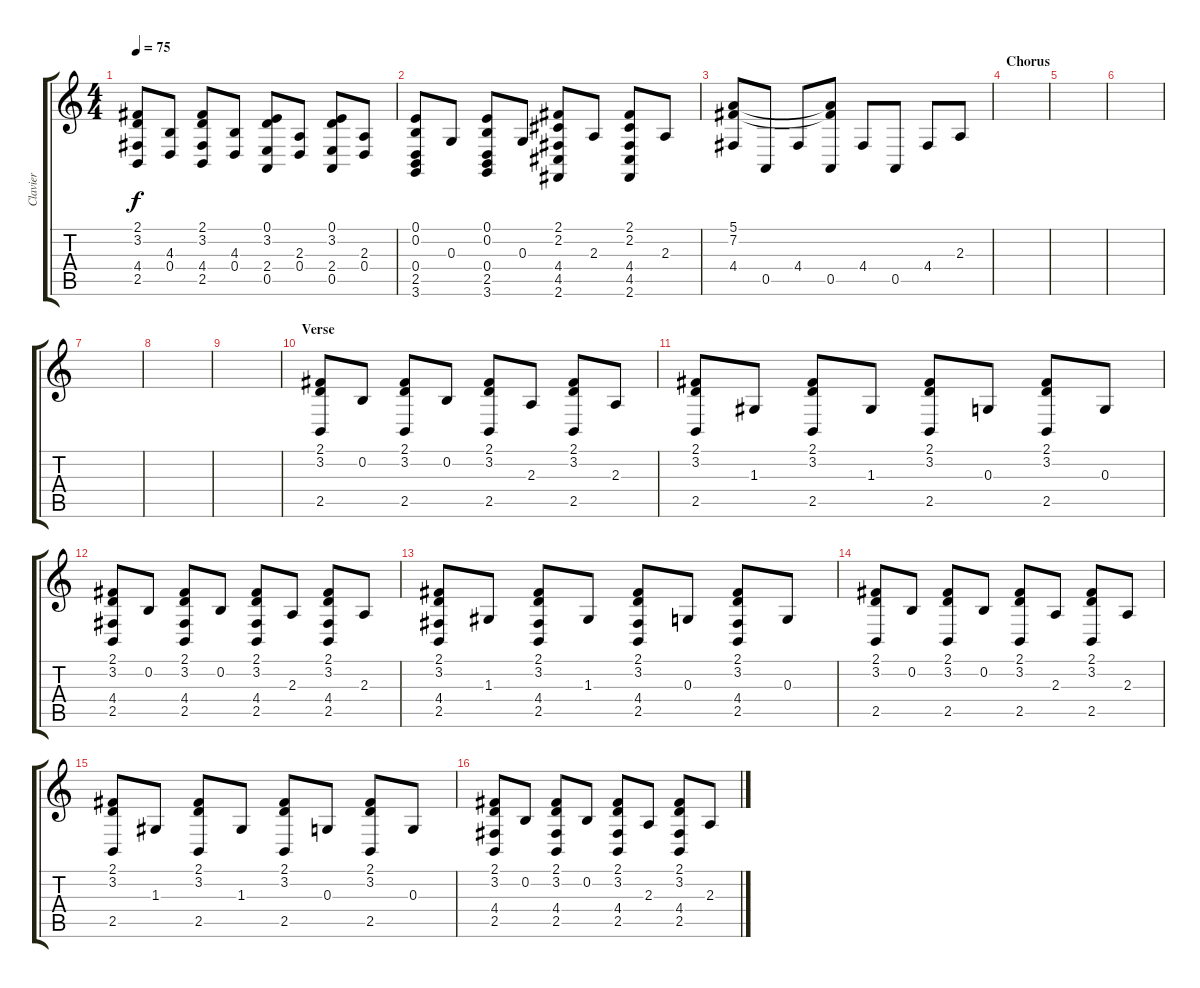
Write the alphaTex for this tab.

\track ("Clavier" "Clavier") {instrument clavinet}
\staff {score tabs}
\tuning (E4 B3 G3 D3 A2 E2) {hide}
\ts (4 4)
\tempo 75
\clef g2
\ks c
(2.1 3.2 4.4 2.5).8{dy f} (4.3 0.4).8 (2.1 3.2 4.4 2.5).8 (4.3 0.4).8 (0.1 3.2 2.4 0.5).8 (2.3 0.4).8 (0.1 3.2 2.4 0.5).8 (2.3 0.4).8 |
(0.1 0.2 0.4 2.5 3.6).8 0.3.8 (0.1 0.2 0.4 2.5 3.6).8 0.3.8 (2.1 2.2 4.4 4.5 2.6).8 2.3.8 (2.1 2.2 4.4 4.5 2.6).8 2.3.8 |
(5.1 7.2 4.4).8 0.5.8 4.4.8 (5.1{t} 7.2{t} 0.5).8 4.4.8 0.5.8 4.4.8 2.3.8 |
\section ("" "Chorus")
|
|
|
|
|
|
\section ("" "Verse")
(2.1 3.2 2.5).8 0.2.8 (2.1 3.2 2.5).8 0.2.8 (2.1 3.2 2.5).8 2.3.8 (2.1 3.2 2.5).8 2.3.8 |
(2.1 3.2 2.5).8 1.3.8 (2.1 3.2 2.5).8 1.3.8 (2.1 3.2 2.5).8 0.3.8 (2.1 3.2 2.5).8 0.3.8 |
(2.1 3.2 4.4 2.5).8 0.2.8 (2.1 3.2 4.4 2.5).8 0.2.8 (2.1 3.2 4.4 2.5).8 2.3.8 (2.1 3.2 4.4 2.5).8 2.3.8 |
(2.1 3.2 4.4 2.5).8 1.3.8 (2.1 3.2 4.4 2.5).8 1.3.8 (2.1 3.2 4.4 2.5).8 0.3.8 (2.1 3.2 4.4 2.5).8 0.3.8 |
(2.1 3.2 2.5).8 0.2.8 (2.1 3.2 2.5).8 0.2.8 (2.1 3.2 2.5).8 2.3.8 (2.1 3.2 2.5).8 2.3.8 |
(2.1 3.2 2.5).8 1.3.8 (2.1 3.2 2.5).8 1.3.8 (2.1 3.2 2.5).8 0.3.8 (2.1 3.2 2.5).8 0.3.8 |
(2.1 3.2 4.4 2.5).8 0.2.8 (2.1 3.2 4.4 2.5).8 0.2.8 (2.1 3.2 4.4 2.5).8 2.3.8 (2.1 3.2 4.4 2.5).8 2.3.8
